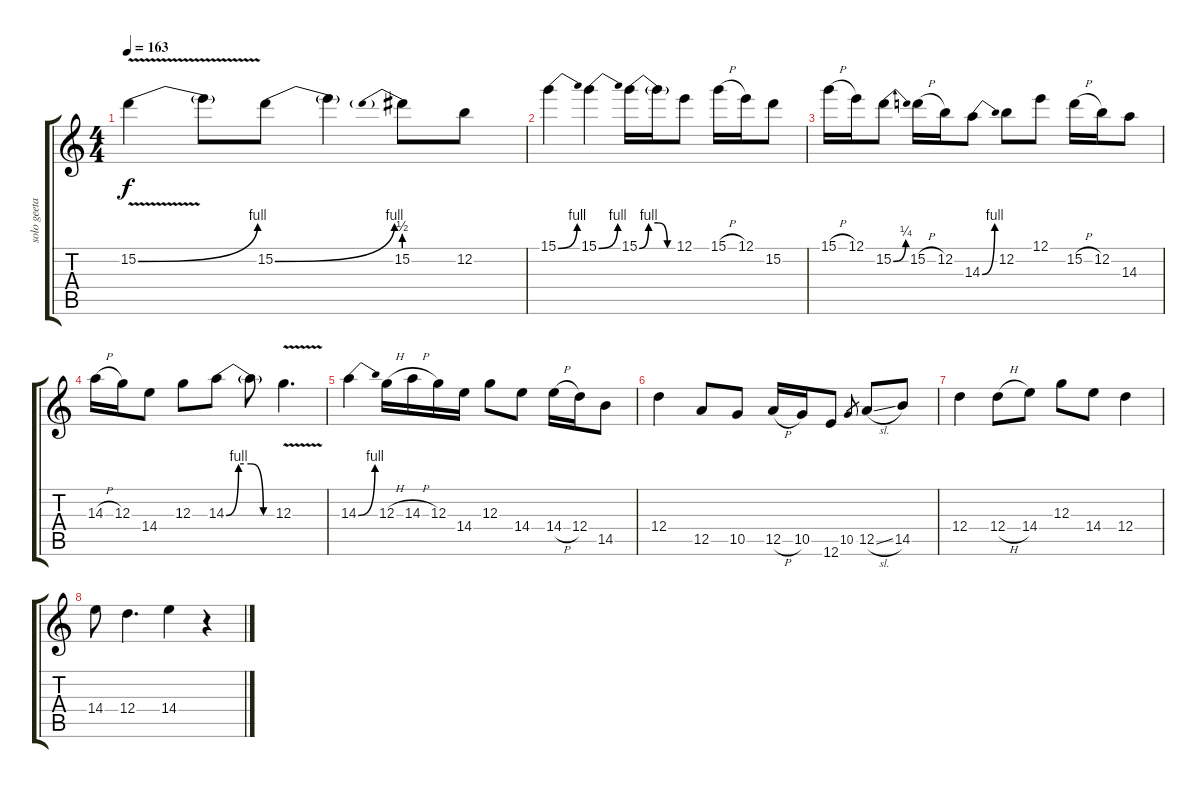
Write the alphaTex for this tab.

\track ("solo geetar" "solo geeta") {instrument distortionguitar}
\staff {score tabs}
\tuning (E4 B3 G3 D3 A2 E2) {hide}
\ts (4 4)
\tempo 163
\clef g2
\ks c
15.2{be (bend 0 0 60 4) v}.4{dy f} 15.2{t}.8 15.2{be (bend 0 0 60 4)}.8 15.2{t}.4 15.2{be (prebend 0 2 60 2)}.8 12.2.8 |
15.1{be (bend 0 0 60 4)}.4 15.1{be (bend 0 0 60 4)}.4 15.1{be (custom 0 0 15 4 30 4 45 0 60 0)}.16 15.1{t}.16 12.1.8 15.1{h}.16 12.1.16 15.2.8 |
15.1{h}.16 12.1.16 15.2{be (bend 0 0 60 1)}.8 15.2{h}.16 12.2.16 14.3{be (bend 0 0 60 4)}.8 12.2.8 12.1.8 15.2{h}.16 12.2.16 14.3.8 |
14.3{h}.16 12.3.16 14.4.8 12.3.8 14.3{be (custom 0 0 15 4 30 4 45 0 60 0)}.8 14.3{t}.8 12.3{v}.4{d} |
14.3{be (bend 0 0 60 4)}.4 12.3{h}.16 14.3{h}.16 12.3.16 14.4.16 12.3.8 14.4.8 14.4{h}.16 12.4.16 14.5.8 |
12.4.4 12.5.8 10.5.8 12.5{h}.16 10.5.16 12.6.8 10.5.8{gr} 12.5{sl}.8 14.5.8 |
12.4.4 12.4{h}.8 14.4.8 12.3.8 14.4.8 12.4.4 |
14.4.8 12.4.4{d} 14.4.4 r.4
